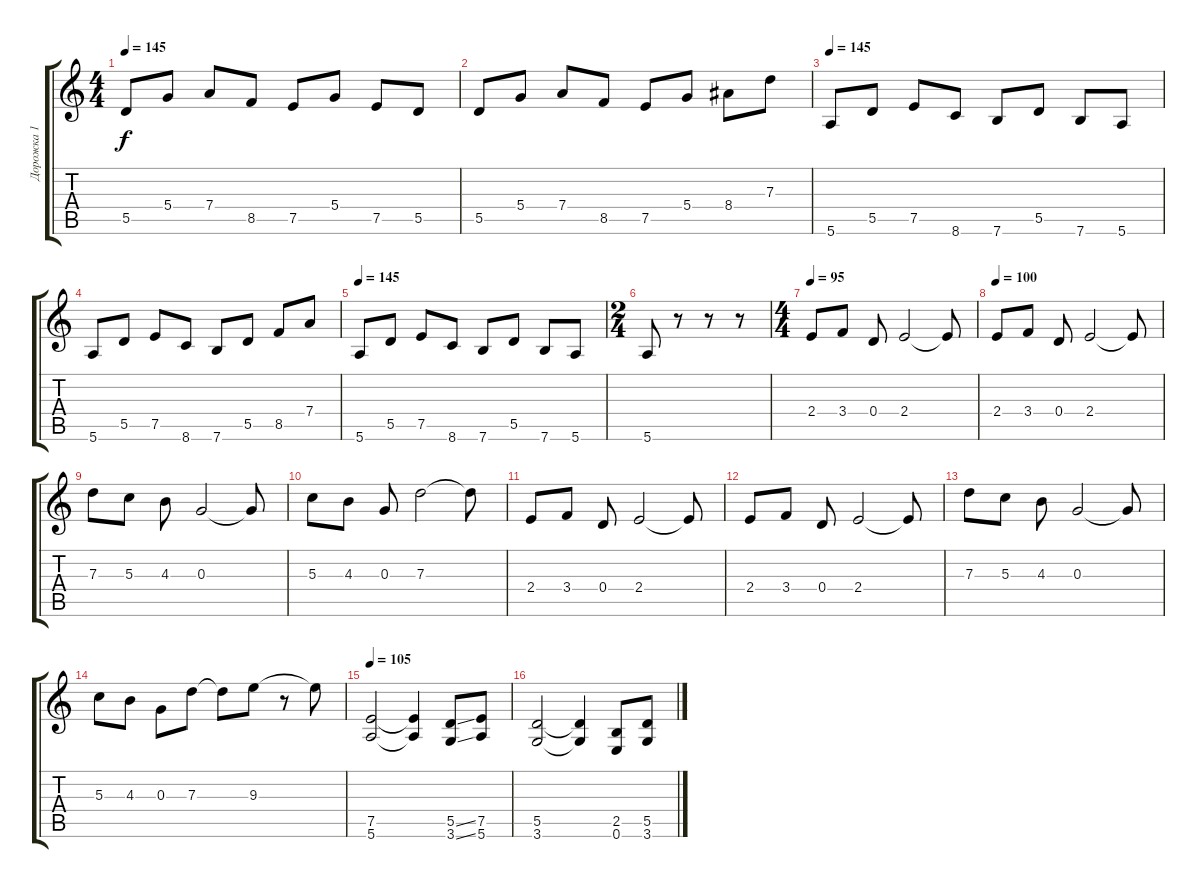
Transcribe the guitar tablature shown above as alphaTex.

\track ("Дорожка 1" "Дорожка 1") {instrument distortionguitar}
\staff {score tabs}
\tuning (E4 B3 G3 D3 A2 E2) {hide}
\ts (4 4)
\tempo 145
\clef g2
\ks c
5.5.8{dy f} 5.4.8 7.4.8 8.5.8 7.5.8 5.4.8 7.5.8 5.5.8 |
5.5.8 5.4.8 7.4.8 8.5.8 7.5.8 5.4.8 8.4.8 7.3.8 |
\tempo 145
5.6.8 5.5.8 7.5.8 8.6.8 7.6.8 5.5.8 7.6.8 5.6.8 |
5.6.8 5.5.8 7.5.8 8.6.8 7.6.8 5.5.8 8.5.8 7.4.8 |
\tempo 145
5.6.8 5.5.8 7.5.8 8.6.8 7.6.8 5.5.8 7.6.8 5.6.8 |
\ts (2 4)
5.6.8 r.8 r.8 r.8 |
\ts (4 4)
\tempo 95
2.4.8 3.4.8 0.4.8 2.4.2 2.4{t}.8 |
\tempo 100
2.4.8 3.4.8 0.4.8 2.4.2 2.4{t}.8 |
7.3.8 5.3.8 4.3.8 0.3.2 0.3{t}.8 |
5.3.8 4.3.8 0.3.8 7.3.2 7.3{t}.8 |
2.4.8 3.4.8 0.4.8 2.4.2 2.4{t}.8 |
2.4.8 3.4.8 0.4.8 2.4.2 2.4{t}.8 |
7.3.8 5.3.8 4.3.8 0.3.2 0.3{t}.8 |
5.3.8 4.3.8 0.3.8 7.3.8 7.3{t}.8 9.3.8 r.8 9.3{t}.8 |
\tempo 105
(7.5 5.6).2 (7.5{t} 5.6{t}).4 (5.5{ss} 3.6{ss}).8 (7.5 5.6).8 |
(5.5 3.6).2 (5.5{t} 3.6{t}).4 (2.5 0.6).8 (5.5 3.6).8
